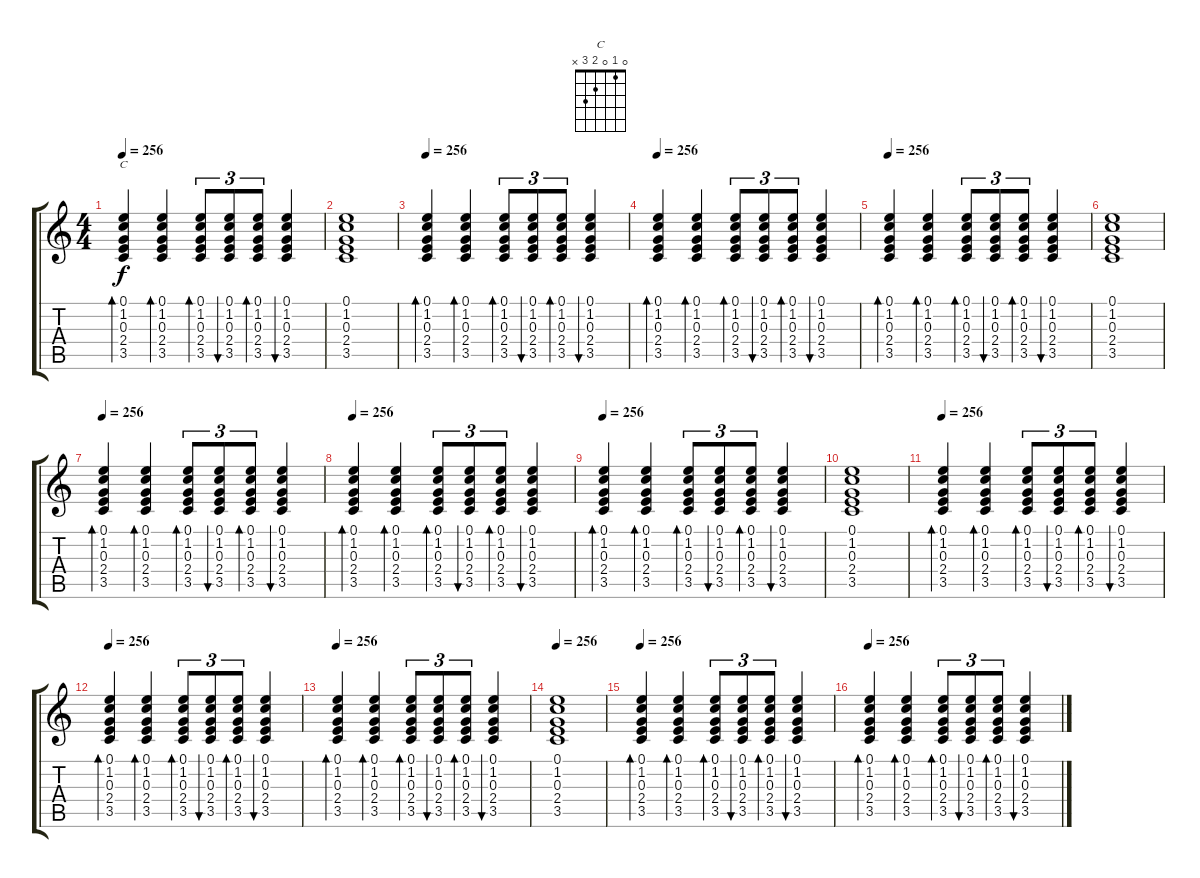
\track "" {instrument acousticguitarsteel}
\staff {score tabs}
\tuning (E4 B3 G3 D3 A2 E2) {hide}
\chord ("C" 0 1 0 2 3 x)
\ts (4 4)
\tempo 256
\clef g2
\ks c
(0.1 1.2 0.3 2.4 3.5).4{bd 30 ch "C" dy f} (0.1 1.2 0.3 2.4 3.5).4{bd 30} (0.1 1.2 0.3 2.4 3.5).8{tu (3 2) bd 30} (0.1 1.2 0.3 2.4 3.5).8{tu (3 2) bu 30} (0.1 1.2 0.3 2.4 3.5).8{tu (3 2) bd 30} (0.1 1.2 0.3 2.4 3.5).4{bu 30} |
(0.1 1.2 0.3 2.4 3.5).1 |
\tempo 256
(0.1 1.2 0.3 2.4 3.5).4{bd 30} (0.1 1.2 0.3 2.4 3.5).4{bd 30} (0.1 1.2 0.3 2.4 3.5).8{tu (3 2) bd 30} (0.1 1.2 0.3 2.4 3.5).8{tu (3 2) bu 30} (0.1 1.2 0.3 2.4 3.5).8{tu (3 2) bd 30} (0.1 1.2 0.3 2.4 3.5).4{bu 30} |
\tempo 256
(0.1 1.2 0.3 2.4 3.5).4{bd 30} (0.1 1.2 0.3 2.4 3.5).4{bd 30} (0.1 1.2 0.3 2.4 3.5).8{tu (3 2) bd 30} (0.1 1.2 0.3 2.4 3.5).8{tu (3 2) bu 30} (0.1 1.2 0.3 2.4 3.5).8{tu (3 2) bd 30} (0.1 1.2 0.3 2.4 3.5).4{bu 30} |
\tempo 256
(0.1 1.2 0.3 2.4 3.5).4{bd 30} (0.1 1.2 0.3 2.4 3.5).4{bd 30} (0.1 1.2 0.3 2.4 3.5).8{tu (3 2) bd 30} (0.1 1.2 0.3 2.4 3.5).8{tu (3 2) bu 30} (0.1 1.2 0.3 2.4 3.5).8{tu (3 2) bd 30} (0.1 1.2 0.3 2.4 3.5).4{bu 30} |
(0.1 1.2 0.3 2.4 3.5).1 |
\tempo 256
(0.1 1.2 0.3 2.4 3.5).4{bd 30} (0.1 1.2 0.3 2.4 3.5).4{bd 30} (0.1 1.2 0.3 2.4 3.5).8{tu (3 2) bd 30} (0.1 1.2 0.3 2.4 3.5).8{tu (3 2) bu 30} (0.1 1.2 0.3 2.4 3.5).8{tu (3 2) bd 30} (0.1 1.2 0.3 2.4 3.5).4{bu 30} |
\tempo 256
(0.1 1.2 0.3 2.4 3.5).4{bd 30} (0.1 1.2 0.3 2.4 3.5).4{bd 30} (0.1 1.2 0.3 2.4 3.5).8{tu (3 2) bd 30} (0.1 1.2 0.3 2.4 3.5).8{tu (3 2) bu 30} (0.1 1.2 0.3 2.4 3.5).8{tu (3 2) bd 30} (0.1 1.2 0.3 2.4 3.5).4{bu 30} |
\tempo 256
(0.1 1.2 0.3 2.4 3.5).4{bd 30} (0.1 1.2 0.3 2.4 3.5).4{bd 30} (0.1 1.2 0.3 2.4 3.5).8{tu (3 2) bd 30} (0.1 1.2 0.3 2.4 3.5).8{tu (3 2) bu 30} (0.1 1.2 0.3 2.4 3.5).8{tu (3 2) bd 30} (0.1 1.2 0.3 2.4 3.5).4{bu 30} |
(0.1 1.2 0.3 2.4 3.5).1 |
\tempo 256
(0.1 1.2 0.3 2.4 3.5).4{bd 30} (0.1 1.2 0.3 2.4 3.5).4{bd 30} (0.1 1.2 0.3 2.4 3.5).8{tu (3 2) bd 30} (0.1 1.2 0.3 2.4 3.5).8{tu (3 2) bu 30} (0.1 1.2 0.3 2.4 3.5).8{tu (3 2) bd 30} (0.1 1.2 0.3 2.4 3.5).4{bu 30} |
\tempo 256
(0.1 1.2 0.3 2.4 3.5).4{bd 30} (0.1 1.2 0.3 2.4 3.5).4{bd 30} (0.1 1.2 0.3 2.4 3.5).8{tu (3 2) bd 30} (0.1 1.2 0.3 2.4 3.5).8{tu (3 2) bu 30} (0.1 1.2 0.3 2.4 3.5).8{tu (3 2) bd 30} (0.1 1.2 0.3 2.4 3.5).4{bu 30} |
\tempo 256
(0.1 1.2 0.3 2.4 3.5).4{bd 30} (0.1 1.2 0.3 2.4 3.5).4{bd 30} (0.1 1.2 0.3 2.4 3.5).8{tu (3 2) bd 30} (0.1 1.2 0.3 2.4 3.5).8{tu (3 2) bu 30} (0.1 1.2 0.3 2.4 3.5).8{tu (3 2) bd 30} (0.1 1.2 0.3 2.4 3.5).4{bu 30} |
\tempo 256
(0.1 1.2 0.3 2.4 3.5).1 |
\tempo 256
(0.1 1.2 0.3 2.4 3.5).4{bd 30} (0.1 1.2 0.3 2.4 3.5).4{bd 30} (0.1 1.2 0.3 2.4 3.5).8{tu (3 2) bd 30} (0.1 1.2 0.3 2.4 3.5).8{tu (3 2) bu 30} (0.1 1.2 0.3 2.4 3.5).8{tu (3 2) bd 30} (0.1 1.2 0.3 2.4 3.5).4{bu 30} |
\tempo 256
(0.1 1.2 0.3 2.4 3.5).4{bd 30} (0.1 1.2 0.3 2.4 3.5).4{bd 30} (0.1 1.2 0.3 2.4 3.5).8{tu (3 2) bd 30} (0.1 1.2 0.3 2.4 3.5).8{tu (3 2) bu 30} (0.1 1.2 0.3 2.4 3.5).8{tu (3 2) bd 30} (0.1 1.2 0.3 2.4 3.5).4{bu 30}
